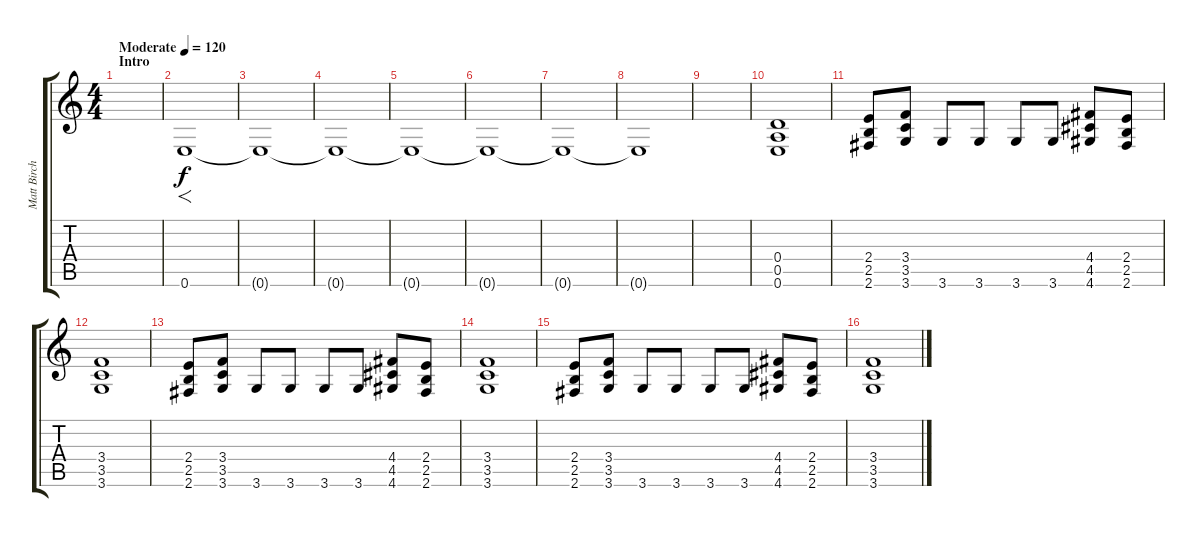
\track ("Matt Birch" "Matt Birch") {instrument distortionguitar}
\staff {score tabs}
\tuning (E4 B3 G3 D3 A2 E2) {hide}
\ts (4 4)
\section ("" "Intro")
\tempo (120 "Moderate")
\clef g2
\ks c
|
0.6.1{f} |
0.6{t}.1 |
0.6{t}.1 |
0.6{t}.1 |
0.6{t}.1 |
0.6{t}.1 |
0.6{t}.1 |
|
(0.4 0.5 0.6).1 |
(2.4 2.5 2.6).8 (3.4 3.5 3.6).8 3.6.8 3.6.8 3.6.8 3.6.8 (4.4 4.5 4.6).8 (2.4 2.5 2.6).8 |
(3.4 3.5 3.6).1 |
(2.4 2.5 2.6).8 (3.4 3.5 3.6).8 3.6.8 3.6.8 3.6.8 3.6.8 (4.4 4.5 4.6).8 (2.4 2.5 2.6).8 |
(3.4 3.5 3.6).1 |
(2.4 2.5 2.6).8 (3.4 3.5 3.6).8 3.6.8 3.6.8 3.6.8 3.6.8 (4.4 4.5 4.6).8 (2.4 2.5 2.6).8 |
(3.4 3.5 3.6).1
